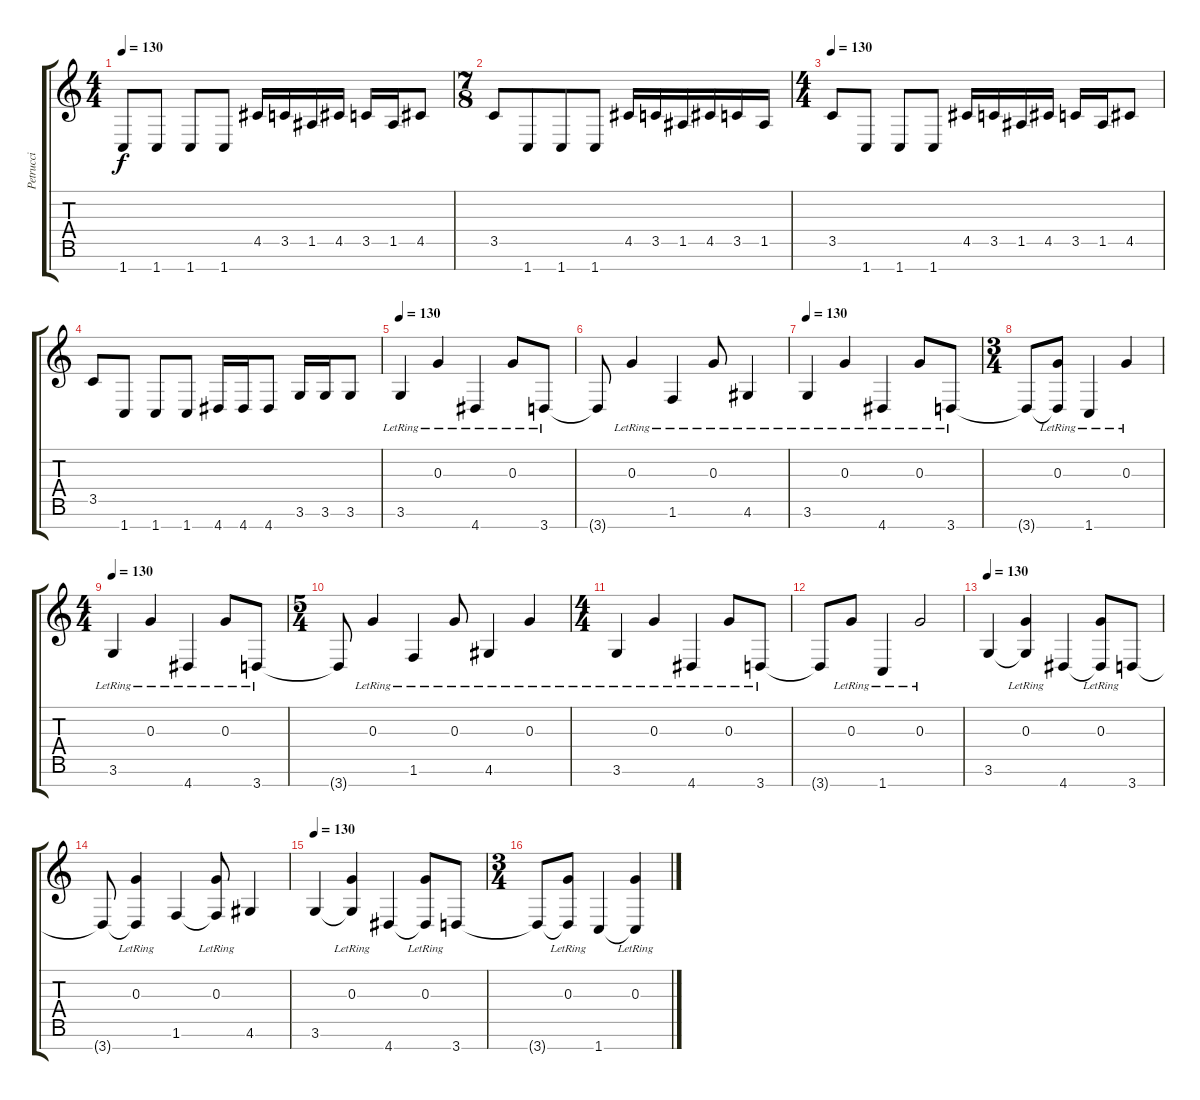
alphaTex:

\track ("Petrucci" "Petrucci") {instrument distortionguitar}
\staff {score tabs}
\tuning (E4 B3 G3 D3 A2 E2 B1) {hide}
\ts (4 4)
\tempo 130
\clef g2
\ks c
1.7.8{dy f} 1.7.8 1.7.8 1.7.8 4.5.16 3.5.16 1.5.16 4.5.16 3.5.16 1.5.16 4.5.8 |
\ts (7 8)
3.5.8 1.7.8 1.7.8 1.7.8 4.5.16 3.5.16 1.5.16 4.5.16 3.5.16 1.5.16 |
\ts (4 4)
\tempo 130
3.5.8 1.7.8 1.7.8 1.7.8 4.5.16 3.5.16 1.5.16 4.5.16 3.5.16 1.5.16 4.5.8 |
3.5.8 1.7.8 1.7.8 1.7.8 4.7.16 4.7.16 4.7.8 3.6.16 3.6.16 3.6.8 |
\tempo 130
3.6{lr}.4{instrument electricguitarclean} 0.3{lr}.4 4.7{lr}.4 0.3{lr}.8 3.7{lr}.8 |
3.7{t}.8 0.3{lr}.4 1.6{lr}.4 0.3{lr}.8 4.6{lr}.4 |
\tempo 130
3.6{lr}.4 0.3{lr}.4 4.7{lr}.4 0.3{lr}.8 3.7{lr}.8 |
\ts (3 4)
3.7{t}.8 (0.3{lr} 3.7{t}).8 1.7{lr}.4 0.3{lr}.4 |
\ts (4 4)
\tempo 130
3.6{lr}.4 0.3{lr}.4 4.7{lr}.4 0.3{lr}.8 3.7{lr}.8 |
\ts (5 4)
3.7{t}.8 0.3{lr}.4 1.6{lr}.4 0.3{lr}.8 4.6{lr}.4 0.3{lr}.4 |
\ts (4 4)
3.6{lr}.4 0.3{lr}.4 4.7{lr}.4 0.3{lr}.8 3.7{lr}.8 |
3.7{t}.8 0.3{lr}.8 1.7{lr}.4 0.3{lr}.2 |
\tempo 130
3.6.4{volume 13 balance 16 instrument distortionguitar} (0.3{lr} 3.6{t}).4 4.7.4 (0.3{lr} 4.7{t}).8 3.7.8 |
3.7{t}.8 (0.3{lr} 3.7{t}).4 1.6.4 (0.3{lr} 1.6{t}).8 4.6.4 |
\tempo 130
3.6.4 (0.3{lr} 3.6{t}).4 4.7.4 (0.3{lr} 4.7{t}).8 3.7.8 |
\ts (3 4)
3.7{t}.8 (0.3{lr} 3.7{t}).8 1.7.4 (0.3{lr} 1.7{t}).4
